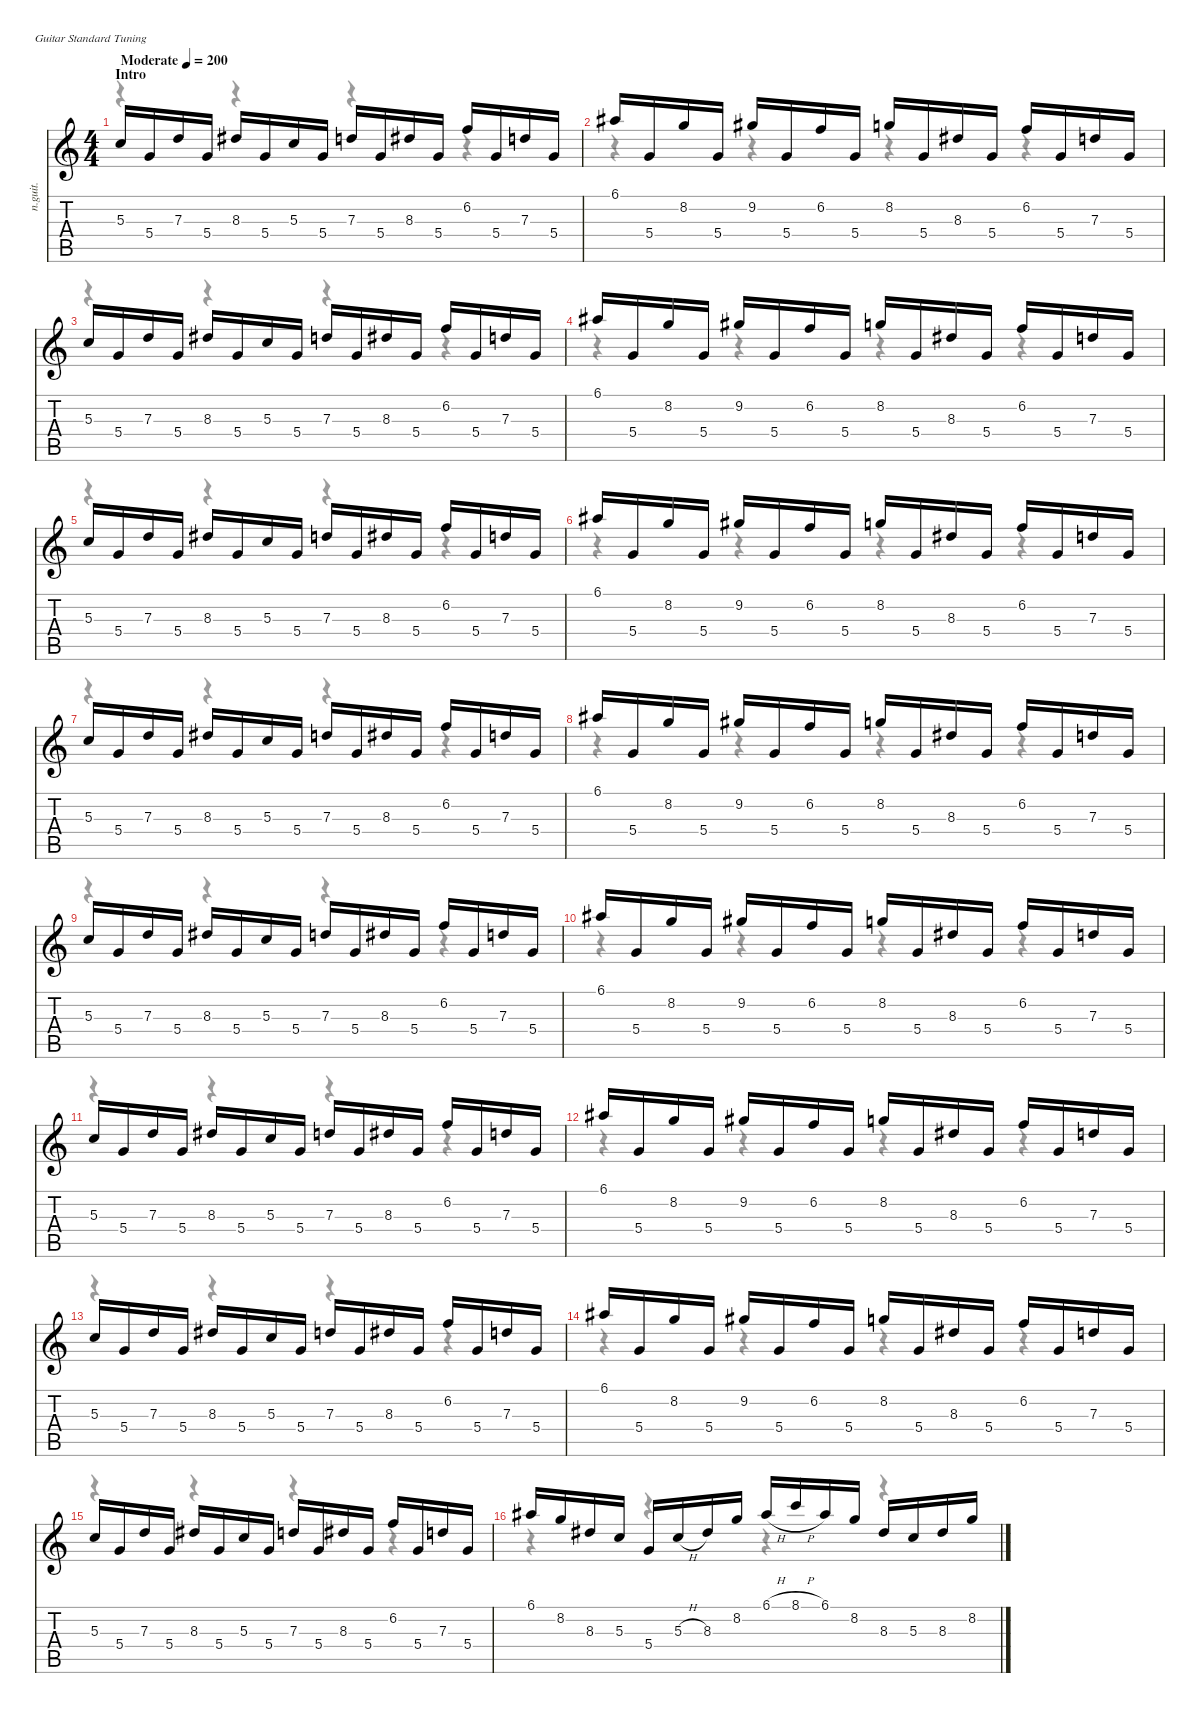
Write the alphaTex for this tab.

\defaultSystemsLayout 4
\hideDynamics
\bracketExtendMode nobrackets
\otherSystemsTrackNameOrientation horizontal
\track ("Sam Totman (Backing Guitar)" "n.guit.") {instrument acousticguitarnylon}
\staff {score tabs}
\tuning (E4 B3 G3 D3 A2 E2)
\voice
\ts (4 4)
\beaming (8 2 2 2 2)
\section ("" "Intro")
\tempo (200 "Moderate")
\clef g2
\ks c
5.3.16{dy f instrument acousticguitarnylon} 5.4.16 7.3.16 5.4.16 8.3{acc #}.16 5.4.16 5.3.16 5.4.16 7.3.16 5.4.16 8.3{acc #}.16 5.4.16 6.2.16 5.4.16 7.3.16 5.4.16 |
6.1{acc #}.16 5.4.16 8.2.16 5.4.16 9.2{acc #}.16 5.4.16 6.2.16 5.4.16 8.2.16 5.4.16 8.3{acc #}.16 5.4.16 6.2.16 5.4.16 7.3.16 5.4.16 |
5.3.16 5.4.16 7.3.16 5.4.16 8.3{acc #}.16 5.4.16 5.3.16 5.4.16 7.3.16 5.4.16 8.3{acc #}.16 5.4.16 6.2.16 5.4.16 7.3.16 5.4.16 |
6.1{acc #}.16 5.4.16 8.2.16 5.4.16 9.2{acc #}.16 5.4.16 6.2.16 5.4.16 8.2.16 5.4.16 8.3{acc #}.16 5.4.16 6.2.16 5.4.16 7.3.16 5.4.16 |
5.3.16 5.4.16 7.3.16 5.4.16 8.3{acc #}.16 5.4.16 5.3.16 5.4.16 7.3.16 5.4.16 8.3{acc #}.16 5.4.16 6.2.16 5.4.16 7.3.16 5.4.16 |
6.1{acc #}.16 5.4.16 8.2.16 5.4.16 9.2{acc #}.16 5.4.16 6.2.16 5.4.16 8.2.16 5.4.16 8.3{acc #}.16 5.4.16 6.2.16 5.4.16 7.3.16 5.4.16 |
5.3.16 5.4.16 7.3.16 5.4.16 8.3{acc #}.16 5.4.16 5.3.16 5.4.16 7.3.16 5.4.16 8.3{acc #}.16 5.4.16 6.2.16 5.4.16 7.3.16 5.4.16 |
6.1{acc #}.16 5.4.16 8.2.16 5.4.16 9.2{acc #}.16 5.4.16 6.2.16 5.4.16 8.2.16 5.4.16 8.3{acc #}.16 5.4.16 6.2.16 5.4.16 7.3.16 5.4.16 |
5.3.16 5.4.16 7.3.16 5.4.16 8.3{acc #}.16 5.4.16 5.3.16 5.4.16 7.3.16 5.4.16 8.3{acc #}.16 5.4.16 6.2.16 5.4.16 7.3.16 5.4.16 |
6.1{acc #}.16 5.4.16 8.2.16 5.4.16 9.2{acc #}.16 5.4.16 6.2.16 5.4.16 8.2.16 5.4.16 8.3{acc #}.16 5.4.16 6.2.16 5.4.16 7.3.16 5.4.16 |
5.3.16 5.4.16 7.3.16 5.4.16 8.3{acc #}.16 5.4.16 5.3.16 5.4.16 7.3.16 5.4.16 8.3{acc #}.16 5.4.16 6.2.16 5.4.16 7.3.16 5.4.16 |
6.1{acc #}.16 5.4.16 8.2.16 5.4.16 9.2{acc #}.16 5.4.16 6.2.16 5.4.16 8.2.16 5.4.16 8.3{acc #}.16 5.4.16 6.2.16 5.4.16 7.3.16 5.4.16 |
5.3.16 5.4.16 7.3.16 5.4.16 8.3{acc #}.16 5.4.16 5.3.16 5.4.16 7.3.16 5.4.16 8.3{acc #}.16 5.4.16 6.2.16 5.4.16 7.3.16 5.4.16 |
6.1{acc #}.16 5.4.16 8.2.16 5.4.16 9.2{acc #}.16 5.4.16 6.2.16 5.4.16 8.2.16 5.4.16 8.3{acc #}.16 5.4.16 6.2.16 5.4.16 7.3.16 5.4.16 |
5.3.16 5.4.16 7.3.16 5.4.16 8.3{acc #}.16 5.4.16 5.3.16 5.4.16 7.3.16 5.4.16 8.3{acc #}.16 5.4.16 6.2.16 5.4.16 7.3.16 5.4.16 |
6.1{acc #}.16 8.2.16 8.3{acc #}.16 5.3.16 5.4.16 5.3{h}.16 8.3{acc #}.16 8.2.16 6.1{h acc #}.16 8.1{h}.16 6.1{acc #}.16 8.2.16 8.3{acc #}.16 5.3.16 8.3{acc #}.16 8.2.16
\voice
\clef g2
\ottava regular
\simile none
\ks c
r.4{dy mf} r.4 r.4 r.4 |
r.4 r.4 r.4 r.4 |
r.4 r.4 r.4 r.4 |
r.4 r.4 r.4 r.4 |
r.4 r.4 r.4 r.4 |
r.4 r.4 r.4 r.4 |
r.4 r.4 r.4 r.4 |
r.4 r.4 r.4 r.4 |
r.4 r.4 r.4 r.4 |
r.4 r.4 r.4 r.4 |
r.4 r.4 r.4 r.4 |
r.4 r.4 r.4 r.4 |
r.4 r.4 r.4 r.4 |
r.4 r.4 r.4 r.4 |
r.4 r.4 r.4 r.4 |
r.4 r.4 r.4 r.4
